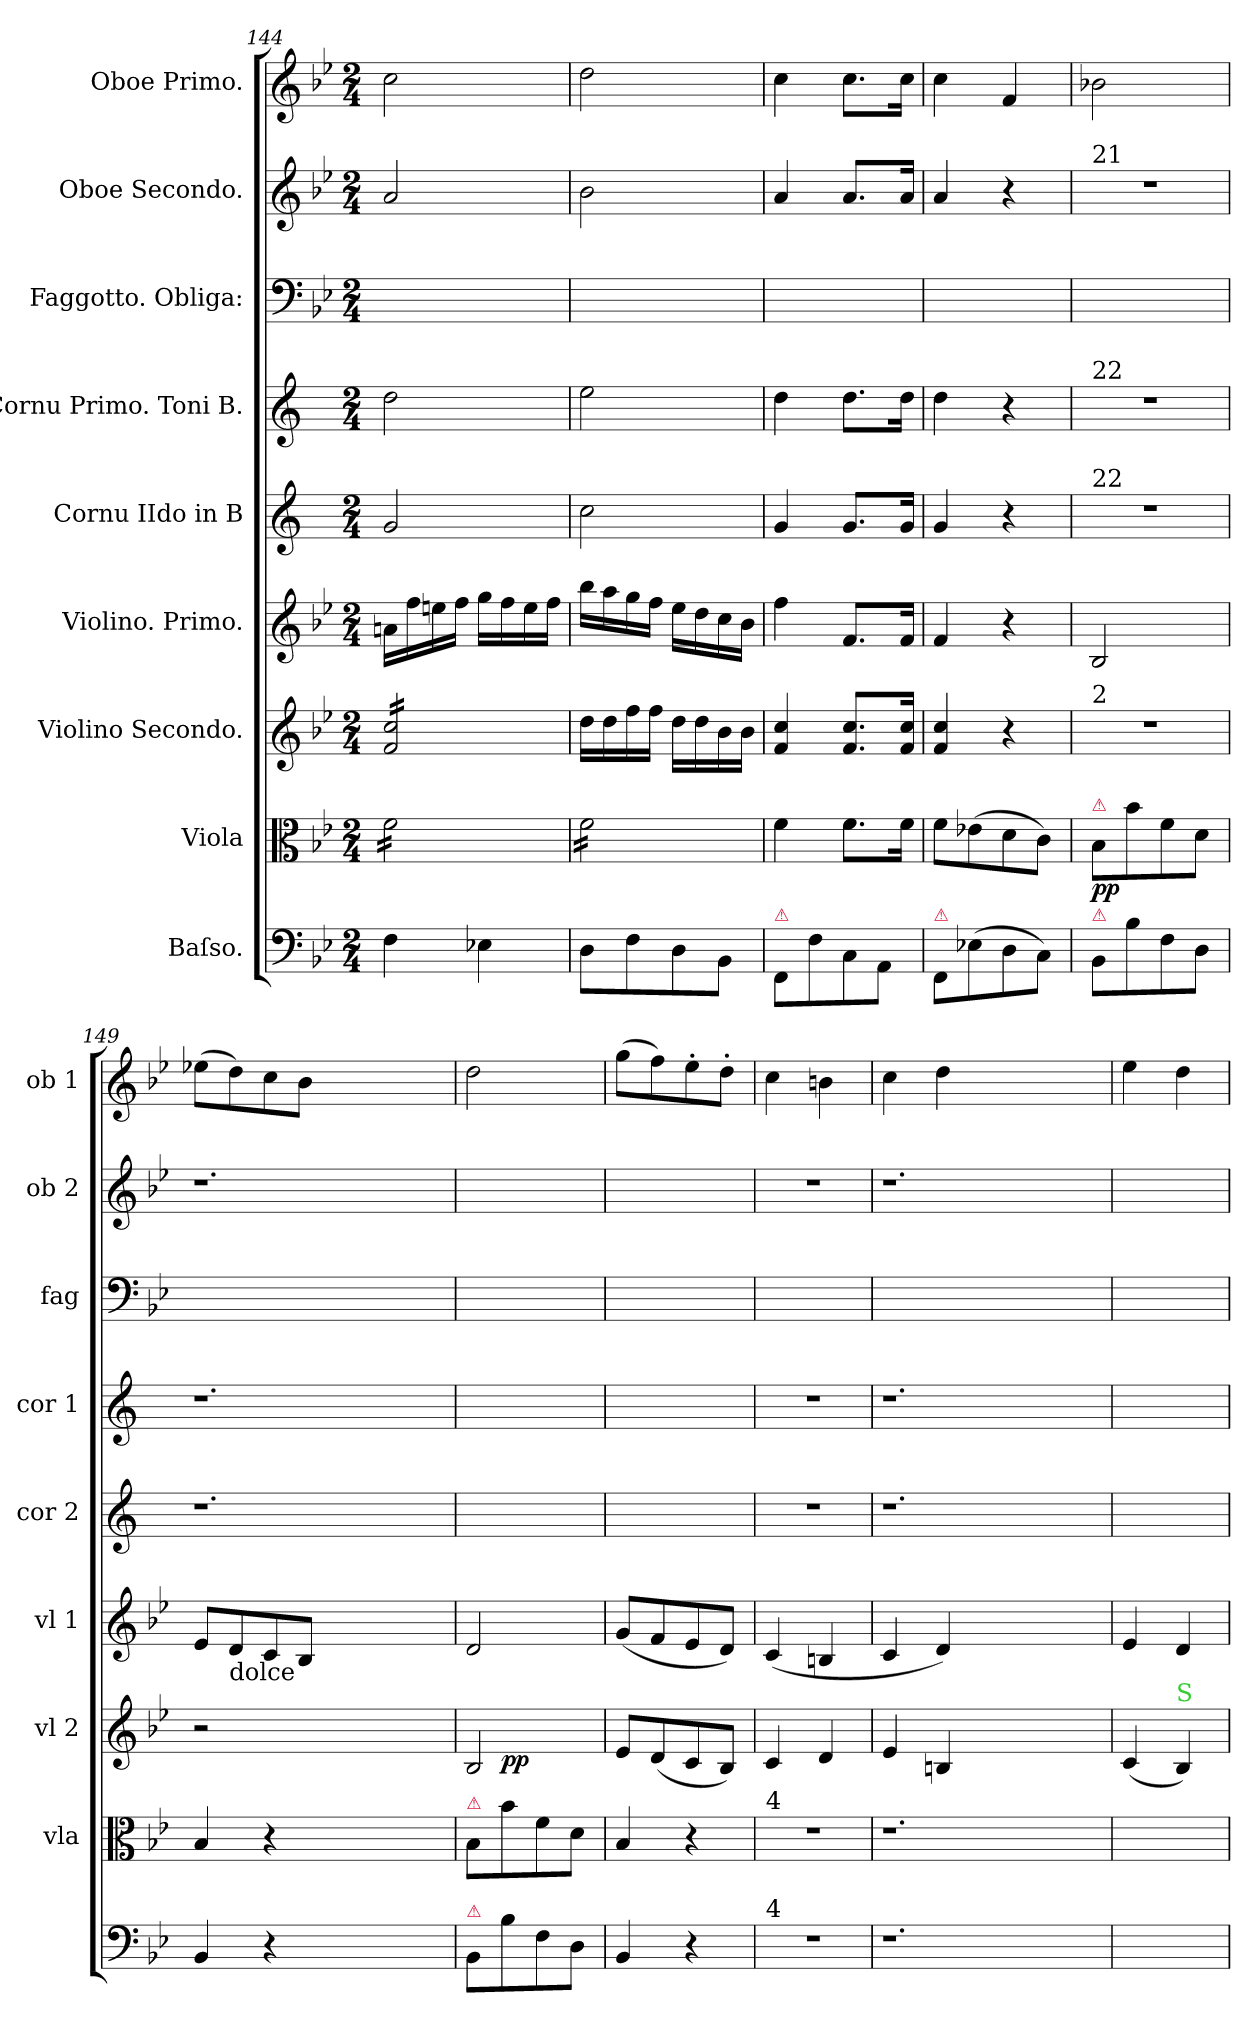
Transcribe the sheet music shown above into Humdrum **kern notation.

**kern	**dynam	**kern	**dynam	**kern	**dynam	**kern	**dynam	**kern	**kern	**kern	**kern	**kern
*part9	*part9	*part8	*part8	*part7	*part7	*part6	*part6	*part5	*part4	*part3	*part2	*part1
*staff9	*staff9	*staff8	*staff8	*staff7	*staff7	*staff6	*staff6	*staff5	*staff4	*staff3	*staff2	*staff1
*I"Baſso.	*	*I"Viola	*	*I"Violino Secondo.	*	*I"Violino. Primo.	*	*I"Cornu IIdo in B	*I"Cornu Primo. Toni B.	*I"Faggotto. Obliga:	*I"Oboe Secondo.	*I"Oboe Primo.
*	*	*I'vla	*	*I'vl 2	*	*I'vl 1	*	*I'cor 2	*I'cor 1	*I'fag	*I'ob 2	*I'ob 1
*clefF4	*	*clefC3	*	*clefG2	*	*clefG2	*	*clefG2	*clefG2	*clefF4	*clefG2	*clefG2
*	*	*	*	*	*	*	*	*ITrd1c2	*ITrd1c2	*	*	*
*k[b-e-]	*	*k[b-e-]	*	*k[b-e-]	*	*k[b-e-]	*	*k[b-e-]	*k[b-e-]	*k[b-e-]	*k[b-e-]	*k[b-e-]
*B-:	*	*B-:	*	*B-:	*	*B-:	*	*B-:	*B-:	*B-:	*B-:	*B-:
*M2/4	*	*M2/4	*	*M2/4	*	*M2/4	*	*M2/4	*M2/4	*M2/4	*M2/4	*M2/4
=144	=144	=144	=144	=144	=144	=144	=144	=144	=144	=144	=144	=144
*	*	*tremolo	*	*	*	*	*	*	*	*	*	*
*	*	*	*	*tremolo	*	*	*	*	*	*	*	*
4F\	.	16f\LL	.	16f/ 16cc/LL	.	16an\LL	.	2f/	2cc\	2ryy	2a/	2cc\
.	.	16f\	.	16f/ 16cc/	.	16ff\	.	.	.	.	.	.
.	.	16f\	.	16f/ 16cc/	.	16een\	.	.	.	.	.	.
.	.	16f\	.	16f/ 16cc/	.	16ff\JJ	.	.	.	.	.	.
4E-X\	.	16f\	.	16f/ 16cc/	.	16gg\LL	.	.	.	.	.	.
.	.	16f\	.	16f/ 16cc/	.	16ff\	.	.	.	.	.	.
.	.	16f\	.	16f/ 16cc/	.	16ee\	.	.	.	.	.	.
.	.	16f\JJ	.	16f/ 16cc/JJ	.	16ff\JJ	.	.	.	.	.	.
*	*	*	*	*Xtremolo	*	*	*	*	*	*	*	*
=145	=145	=145	=145	=145	=145	=145	=145	=145	=145	=145	=145	=145
8D\L	.	16f\LL	.	16dd\LL	.	16bb-\LL	.	2b-\	2dd\	2ryy	2b-\	2dd\
.	.	16f\	.	16dd\	.	16aa\	.	.	.	.	.	.
8F\	.	16f\	.	16ff\	.	16gg\	.	.	.	.	.	.
.	.	16f\	.	16ff\JJ	.	16ff\JJ	.	.	.	.	.	.
8D\	.	16f\	.	16dd\LL	.	16ee-\LL	.	.	.	.	.	.
.	.	16f\	.	16dd\	.	16dd\	.	.	.	.	.	.
8BB-\J	.	16f\	.	16b-\	.	16cc\	.	.	.	.	.	.
.	.	16f\JJ	.	16b-\JJ	.	16b-\JJ	.	.	.	.	.	.
*	*	*Xtremolo	*	*	*	*	*	*	*	*	*	*
=146	=146	=146	=146	=146	=146	=146	=146	=146	=146	=146	=146	=146
!LO:TX:a:color=crimson:t=⚠	!	!	!	!	!	!	!	!	!	!	!	!
8FF/L	.	4f\	.	4f/ 4cc/	.	4ff\	.	4f/	4cc\	2ryy	4a/	4cc\
8F\	.	.	.	.	.	.	.	.	.	.	.	.
8C\	.	8.f\L	.	8.f/ 8.cc/L	.	8.f/L	.	8.f/L	8.cc\L	.	8.a/L	8.cc\L
8AA\J	.	.	.	.	.	.	.	.	.	.	.	.
.	.	16f\Jk	.	16f/ 16cc/Jk	.	16f/Jk	.	16f/Jk	16cc\Jk	.	16a/Jk	16cc\Jk
=147	=147	=147	=147	=147	=147	=147	=147	=147	=147	=147	=147	=147
!LO:TX:a:color=crimson:t=⚠	!	!	!	!	!	!	!	!	!	!	!	!
8FF/L	.	8f\L	.	4f/ 4cc/	.	4f/	.	4f/	4cc\	2ryy	4a/	4cc\
(8E-X\	.	(8e-X\	.	.	.	.	.	.	.	.	.	.
8D\	.	8d\	.	4r	.	4r	.	4r	4r	.	4r	4f/
8C\J)	.	8c\J)	.	.	.	.	.	.	.	.	.	.
=148	=148	=148	=148	=148	=148	=148	=148	=148	=148	=148	=148	=148
!	!	!	!	!	!	!	!	!	!	!	!LO:TX:a:t=21	!
!	!	!	!	!	!	!	!	!	!LO:TX:a:t=22	!	!	!
!	!	!	!	!	!	!	!	!LO:TX:a:t=22	!	!	!	!
!	!	!	!	!LO:TX:a:t=2	!	!	!	!	!	!	!	!
!	!	!LO:TX:a:color=crimson:t=⚠	!	!	!	!	!	!	!	!	!	!
!LO:TX:a:color=crimson:t=⚠	!	!	!	!	!	!	!	!	!	!	!	!
!	!	!	!	!	!	!	!LO:DY:rj	!	!	!	!	!
8BB-/L	pia&colon;	8B-/L	pp	2r	.	2B-/	p&colon;	2r	2r	2ryy	2r	2b-X\
8B-\	.	8b-\	.	.	.	.	.	.	.	.	.	.
8F\	.	8f\	.	.	.	.	.	.	.	.	.	.
8D\J	.	8d\J	.	.	.	.	.	.	.	.	.	.
=149	=149	=149	=149	=149	=149	=149	=149	=149	=149	=149	=149	=149
4BB-/	.	4B-/	.	2r	.	8e-/L	.	1.r	1.r	2ryy	1.r	(8ee-X\L
!	!	!	!	!	!	!LO:TX:b:t=dolce	!	!	!	!	!	!
.	.	.	.	.	.	8d/	.	.	.	.	.	8dd\)
4r	.	4r	.	.	.	8c/	.	.	.	.	.	8cc\
.	.	.	.	.	.	8B-/J	.	.	.	.	.	8b-\J
1ryy	.	1ryy	.	1ryy	.	1ryy	.	.	.	1ryy	.	1ryy
=150	=150	=150	=150	=150	=150	=150	=150	=150	=150	=150	=150	=150
*	*	*	*	*^	*	*	*	*	*	*	*	*
!	!	!LO:TX:a:color=crimson:t=⚠	!	!	!	!	!	!	!	!	!	!	!
!LO:TX:a:color=crimson:t=⚠	!	!	!	!	!	!	!	!	!	!	!	!	!
8BB-\L	.	8B-/L	.	2B-/	8ryy	.	2d/	.	2ryy	2ryy	2ryy	2ryy	2dd\
8B-\	.	8b-\	.	.	4.ryy	pp	.	.	.	.	.	.	.
8F\	.	8f\	.	.	.	.	.	.	.	.	.	.	.
8D\J	.	8d\J	.	.	.	.	.	.	.	.	.	.	.
*	*	*	*	*v	*v	*	*	*	*	*	*	*	*
=151	=151	=151	=151	=151	=151	=151	=151	=151	=151	=151	=151	=151
4BB-/	.	4B-/	.	8e-/L	.	(8g/L	.	2ryy	2ryy	2ryy	2ryy	(8gg\L
.	.	.	.	(8d/	.	8f/	.	.	.	.	.	8ff\)
4r	.	4r	.	8c/	.	8e-/	.	.	.	.	.	8ee-'\
.	.	.	.	8B-/J)	.	8d/J)	.	.	.	.	.	8dd'\J
=152	=152	=152	=152	=152	=152	=152	=152	=152	=152	=152	=152	=152
!	!	!LO:TX:a:t=4	!	!	!	!	!	!	!	!	!	!
!LO:TX:a:t=4	!	!	!	!	!	!	!	!	!	!	!	!
2r	.	2r	.	4c/	.	(4c/	.	2r	2r	2ryy	2r	4cc\
.	.	.	.	4d/	.	4Bn/	.	.	.	.	.	4bn\
=153	=153	=153	=153	=153	=153	=153	=153	=153	=153	=153	=153	=153
1.r	.	1.r	.	4e-/	.	4c/	.	1.r	1.r	2ryy	1.r	4cc\
.	.	.	.	4Bn/	.	4d/)	.	.	.	.	.	4dd\
.	.	.	.	1ryy	.	1ryy	.	.	.	1ryy	.	1ryy
=154	=154	=154	=154	=154	=154	=154	=154	=154	=154	=154	=154	=154
2ryy	.	2ryy	.	(4c/	.	4e-/	.	2ryy	2ryy	2ryy	2ryy	4ee-\
!	!	!	!	!LO:TX:a:color=limegreen:t=S	!	!	!	!	!	!	!	!
.	.	.	.	4B-/)	.	4d/	.	.	.	.	.	4dd\
=	=	=	=	=	=	=	=	=	=	=	=	=
*-	*-	*-	*-	*-	*-	*-	*-	*-	*-	*-	*-	*-
